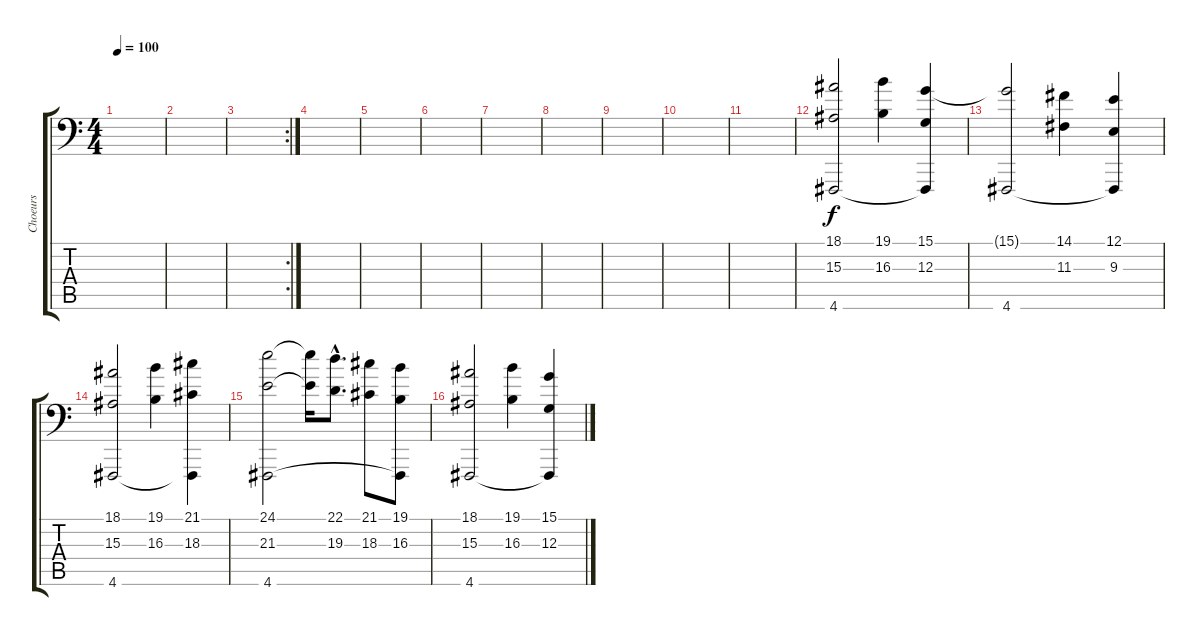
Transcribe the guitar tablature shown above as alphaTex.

\track ("Choeurs" "Choeurs") {instrument choiraahs}
\staff {score tabs}
\tuning (E3 B2 G2 D2 A1 D1) {hide}
\ts (4 4)
\tempo 100
\clef f4
\ks c
|
|
\rc 2
|
|
|
|
|
|
|
|
|
(18.1 15.3 4.6).2 (19.1 16.3).4 (15.1 12.3 4.6{t}).4 |
(15.1{t} 4.6).2 (14.1 11.3).4 (12.1 9.3 4.6{t}).4 |
(18.1 15.3 4.6).2 (19.1 16.3).4 (21.1 18.3 4.6{t}).4 |
(24.1 21.3 4.6).2 (24.1{t} 21.3{t}).16 (22.1{hac} 19.3{hac}).8{d} (21.1 18.3).8 (19.1 16.3 4.6{t}).8 |
(18.1 15.3 4.6).2 (19.1 16.3).4 (15.1 12.3 4.6{t}).4
